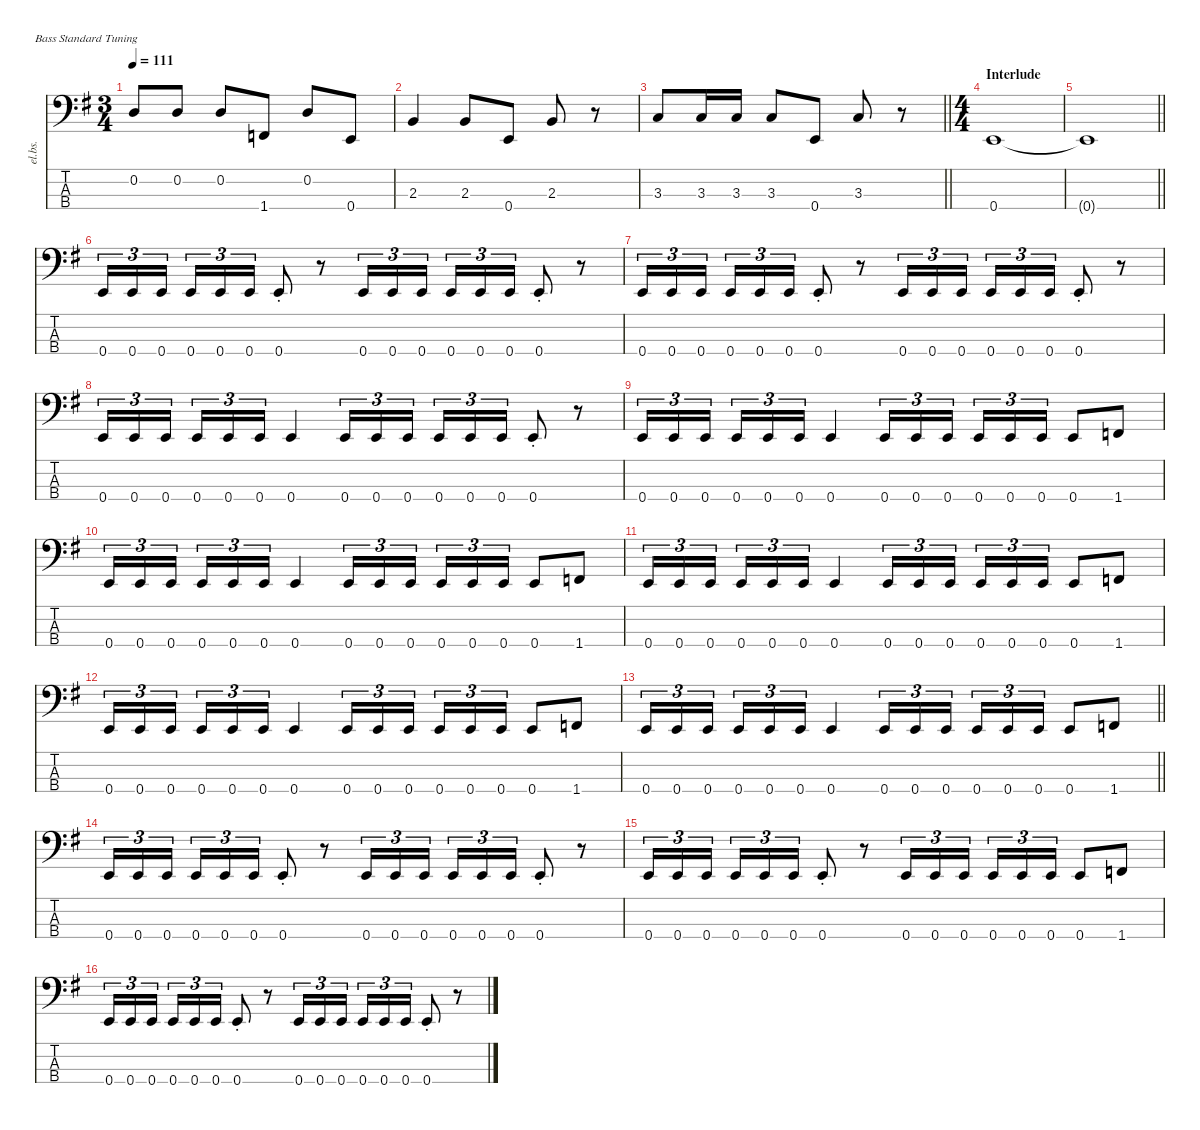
\defaultSystemsLayout 4
\hideDynamics
\bracketExtendMode nobrackets
\otherSystemsTrackNameOrientation horizontal
\track ("Jason Newsted" "el.bs.") {defaultSystemsLayout 8 instrument electricbasspick}
\staff {score tabs}
\tuning (G2 D2 A1 E1)
\ts (3 4)
\tempo 111
\clef f4
\ks eminor
0.2{acc forcenatural}.8{dy f beam Up} 0.2{acc forcenatural}.8{beam Up} 0.2{acc forcenatural}.8{beam Up} 1.4{acc forcenatural}.8{beam Up} 0.2{acc forcenatural}.8{beam Up} 0.4{acc forcenatural}.8{beam Up} |
2.3{acc forcenatural}.4{beam Up} 2.3{acc forcenatural}.8{beam Up} 0.4{acc forcenatural}.8{beam Up} 2.3{acc forcenatural}.8{beam Up} r.8{beam Up} |
\barLineRight lightlight
3.3{acc forcenatural}.8{beam Up} 3.3{acc forcenatural}.16{beam Up} 3.3{acc forcenatural}.16{beam Up} 3.3{acc forcenatural}.8{beam Up} 0.4{acc forcenatural}.8{beam Up} 3.3{acc forcenatural}.8{beam Up} r.8{beam Up} |
\ts (4 4)
\beaming (8 2 2 2 2)
\section ("" "Interlude")
0.4{acc forcenatural}.1{beam Up} |
\barLineRight lightlight
0.4{t acc forcenatural}.1{beam Up} |
0.4{acc forcenatural}.16{tu (3 2) beam Up} 0.4{acc forcenatural}.16{tu (3 2) beam Up} 0.4{acc forcenatural}.16{tu (3 2) beam Up} 0.4{acc forcenatural}.16{tu (3 2) beam Up} 0.4{acc forcenatural}.16{tu (3 2) beam Up} 0.4{acc forcenatural}.16{tu (3 2) beam Up} 0.4{st acc forcenatural}.8{beam Up} r.8{beam Up} 0.4{acc forcenatural}.16{tu (3 2) beam Up} 0.4{acc forcenatural}.16{tu (3 2) beam Up} 0.4{acc forcenatural}.16{tu (3 2) beam Up} 0.4{acc forcenatural}.16{tu (3 2) beam Up} 0.4{acc forcenatural}.16{tu (3 2) beam Up} 0.4{acc forcenatural}.16{tu (3 2) beam Up} 0.4{st acc forcenatural}.8{beam Up} r.8{beam Up} |
0.4{acc forcenatural}.16{tu (3 2) beam Up} 0.4{acc forcenatural}.16{tu (3 2) beam Up} 0.4{acc forcenatural}.16{tu (3 2) beam Up} 0.4{acc forcenatural}.16{tu (3 2) beam Up} 0.4{acc forcenatural}.16{tu (3 2) beam Up} 0.4{acc forcenatural}.16{tu (3 2) beam Up} 0.4{st acc forcenatural}.8{beam Up} r.8{beam Up} 0.4{acc forcenatural}.16{tu (3 2) beam Up} 0.4{acc forcenatural}.16{tu (3 2) beam Up} 0.4{acc forcenatural}.16{tu (3 2) beam Up} 0.4{acc forcenatural}.16{tu (3 2) beam Up} 0.4{acc forcenatural}.16{tu (3 2) beam Up} 0.4{acc forcenatural}.16{tu (3 2) beam Up} 0.4{st acc forcenatural}.8{beam Up} r.8{beam Up} |
0.4{acc forcenatural}.16{tu (3 2) beam Up} 0.4{acc forcenatural}.16{tu (3 2) beam Up} 0.4{acc forcenatural}.16{tu (3 2) beam Up} 0.4{acc forcenatural}.16{tu (3 2) beam Up} 0.4{acc forcenatural}.16{tu (3 2) beam Up} 0.4{acc forcenatural}.16{tu (3 2) beam Up} 0.4{acc forcenatural}.4{beam Up} 0.4{acc forcenatural}.16{tu (3 2) beam Up} 0.4{acc forcenatural}.16{tu (3 2) beam Up} 0.4{acc forcenatural}.16{tu (3 2) beam Up} 0.4{acc forcenatural}.16{tu (3 2) beam Up} 0.4{acc forcenatural}.16{tu (3 2) beam Up} 0.4{acc forcenatural}.16{tu (3 2) beam Up} 0.4{st acc forcenatural}.8{beam Up} r.8{beam Up} |
0.4{acc forcenatural}.16{tu (3 2) beam Up} 0.4{acc forcenatural}.16{tu (3 2) beam Up} 0.4{acc forcenatural}.16{tu (3 2) beam Up} 0.4{acc forcenatural}.16{tu (3 2) beam Up} 0.4{acc forcenatural}.16{tu (3 2) beam Up} 0.4{acc forcenatural}.16{tu (3 2) beam Up} 0.4{acc forcenatural}.4{beam Up} 0.4{acc forcenatural}.16{tu (3 2) beam Up} 0.4{acc forcenatural}.16{tu (3 2) beam Up} 0.4{acc forcenatural}.16{tu (3 2) beam Up} 0.4{acc forcenatural}.16{tu (3 2) beam Up} 0.4{acc forcenatural}.16{tu (3 2) beam Up} 0.4{acc forcenatural}.16{tu (3 2) beam Up} 0.4{acc forcenatural}.8{beam Up} 1.4{acc forcenatural}.8{beam Up} |
0.4{acc forcenatural}.16{tu (3 2) beam Up} 0.4{acc forcenatural}.16{tu (3 2) beam Up} 0.4{acc forcenatural}.16{tu (3 2) beam Up} 0.4{acc forcenatural}.16{tu (3 2) beam Up} 0.4{acc forcenatural}.16{tu (3 2) beam Up} 0.4{acc forcenatural}.16{tu (3 2) beam Up} 0.4{acc forcenatural}.4{beam Up} 0.4{acc forcenatural}.16{tu (3 2) beam Up} 0.4{acc forcenatural}.16{tu (3 2) beam Up} 0.4{acc forcenatural}.16{tu (3 2) beam Up} 0.4{acc forcenatural}.16{tu (3 2) beam Up} 0.4{acc forcenatural}.16{tu (3 2) beam Up} 0.4{acc forcenatural}.16{tu (3 2) beam Up} 0.4{acc forcenatural}.8{beam Up} 1.4{acc forcenatural}.8{beam Up} |
0.4{acc forcenatural}.16{tu (3 2) beam Up} 0.4{acc forcenatural}.16{tu (3 2) beam Up} 0.4{acc forcenatural}.16{tu (3 2) beam Up} 0.4{acc forcenatural}.16{tu (3 2) beam Up} 0.4{acc forcenatural}.16{tu (3 2) beam Up} 0.4{acc forcenatural}.16{tu (3 2) beam Up} 0.4{acc forcenatural}.4{beam Up} 0.4{acc forcenatural}.16{tu (3 2) beam Up} 0.4{acc forcenatural}.16{tu (3 2) beam Up} 0.4{acc forcenatural}.16{tu (3 2) beam Up} 0.4{acc forcenatural}.16{tu (3 2) beam Up} 0.4{acc forcenatural}.16{tu (3 2) beam Up} 0.4{acc forcenatural}.16{tu (3 2) beam Up} 0.4{acc forcenatural}.8{beam Up} 1.4{acc forcenatural}.8{beam Up} |
0.4{acc forcenatural}.16{tu (3 2) beam Up} 0.4{acc forcenatural}.16{tu (3 2) beam Up} 0.4{acc forcenatural}.16{tu (3 2) beam Up} 0.4{acc forcenatural}.16{tu (3 2) beam Up} 0.4{acc forcenatural}.16{tu (3 2) beam Up} 0.4{acc forcenatural}.16{tu (3 2) beam Up} 0.4{acc forcenatural}.4{beam Up} 0.4{acc forcenatural}.16{tu (3 2) beam Up} 0.4{acc forcenatural}.16{tu (3 2) beam Up} 0.4{acc forcenatural}.16{tu (3 2) beam Up} 0.4{acc forcenatural}.16{tu (3 2) beam Up} 0.4{acc forcenatural}.16{tu (3 2) beam Up} 0.4{acc forcenatural}.16{tu (3 2) beam Up} 0.4{acc forcenatural}.8{beam Up} 1.4{acc forcenatural}.8{beam Up} |
\barLineRight lightlight
0.4{acc forcenatural}.16{tu (3 2) beam Up} 0.4{acc forcenatural}.16{tu (3 2) beam Up} 0.4{acc forcenatural}.16{tu (3 2) beam Up} 0.4{acc forcenatural}.16{tu (3 2) beam Up} 0.4{acc forcenatural}.16{tu (3 2) beam Up} 0.4{acc forcenatural}.16{tu (3 2) beam Up} 0.4{acc forcenatural}.4{beam Up} 0.4{acc forcenatural}.16{tu (3 2) beam Up} 0.4{acc forcenatural}.16{tu (3 2) beam Up} 0.4{acc forcenatural}.16{tu (3 2) beam Up} 0.4{acc forcenatural}.16{tu (3 2) beam Up} 0.4{acc forcenatural}.16{tu (3 2) beam Up} 0.4{acc forcenatural}.16{tu (3 2) beam Up} 0.4{acc forcenatural}.8{beam Up} 1.4{acc forcenatural}.8{beam Up} |
0.4{acc forcenatural}.16{tu (3 2) beam Up} 0.4{acc forcenatural}.16{tu (3 2) beam Up} 0.4{acc forcenatural}.16{tu (3 2) beam Up} 0.4{acc forcenatural}.16{tu (3 2) beam Up} 0.4{acc forcenatural}.16{tu (3 2) beam Up} 0.4{acc forcenatural}.16{tu (3 2) beam Up} 0.4{st acc forcenatural}.8{beam Up} r.8{beam Up} 0.4{acc forcenatural}.16{tu (3 2) beam Up} 0.4{acc forcenatural}.16{tu (3 2) beam Up} 0.4{acc forcenatural}.16{tu (3 2) beam Up} 0.4{acc forcenatural}.16{tu (3 2) beam Up} 0.4{acc forcenatural}.16{tu (3 2) beam Up} 0.4{acc forcenatural}.16{tu (3 2) beam Up} 0.4{st acc forcenatural}.8{beam Up} r.8{beam Up} |
0.4{acc forcenatural}.16{tu (3 2) beam Up} 0.4{acc forcenatural}.16{tu (3 2) beam Up} 0.4{acc forcenatural}.16{tu (3 2) beam Up} 0.4{acc forcenatural}.16{tu (3 2) beam Up} 0.4{acc forcenatural}.16{tu (3 2) beam Up} 0.4{acc forcenatural}.16{tu (3 2) beam Up} 0.4{st acc forcenatural}.8{beam Up} r.8{beam Up} 0.4{acc forcenatural}.16{tu (3 2) beam Up} 0.4{acc forcenatural}.16{tu (3 2) beam Up} 0.4{acc forcenatural}.16{tu (3 2) beam Up} 0.4{acc forcenatural}.16{tu (3 2) beam Up} 0.4{acc forcenatural}.16{tu (3 2) beam Up} 0.4{acc forcenatural}.16{tu (3 2) beam Up} 0.4{acc forcenatural}.8{beam Up} 1.4{acc forcenatural}.8{beam Up} |
0.4{acc forcenatural}.16{tu (3 2) beam Up} 0.4{acc forcenatural}.16{tu (3 2) beam Up} 0.4{acc forcenatural}.16{tu (3 2) beam Up} 0.4{acc forcenatural}.16{tu (3 2) beam Up} 0.4{acc forcenatural}.16{tu (3 2) beam Up} 0.4{acc forcenatural}.16{tu (3 2) beam Up} 0.4{st acc forcenatural}.8{beam Up} r.8{beam Up} 0.4{acc forcenatural}.16{tu (3 2) beam Up} 0.4{acc forcenatural}.16{tu (3 2) beam Up} 0.4{acc forcenatural}.16{tu (3 2) beam Up} 0.4{acc forcenatural}.16{tu (3 2) beam Up} 0.4{acc forcenatural}.16{tu (3 2) beam Up} 0.4{acc forcenatural}.16{tu (3 2) beam Up} 0.4{st acc forcenatural}.8{beam Up} r.8{beam Up}
